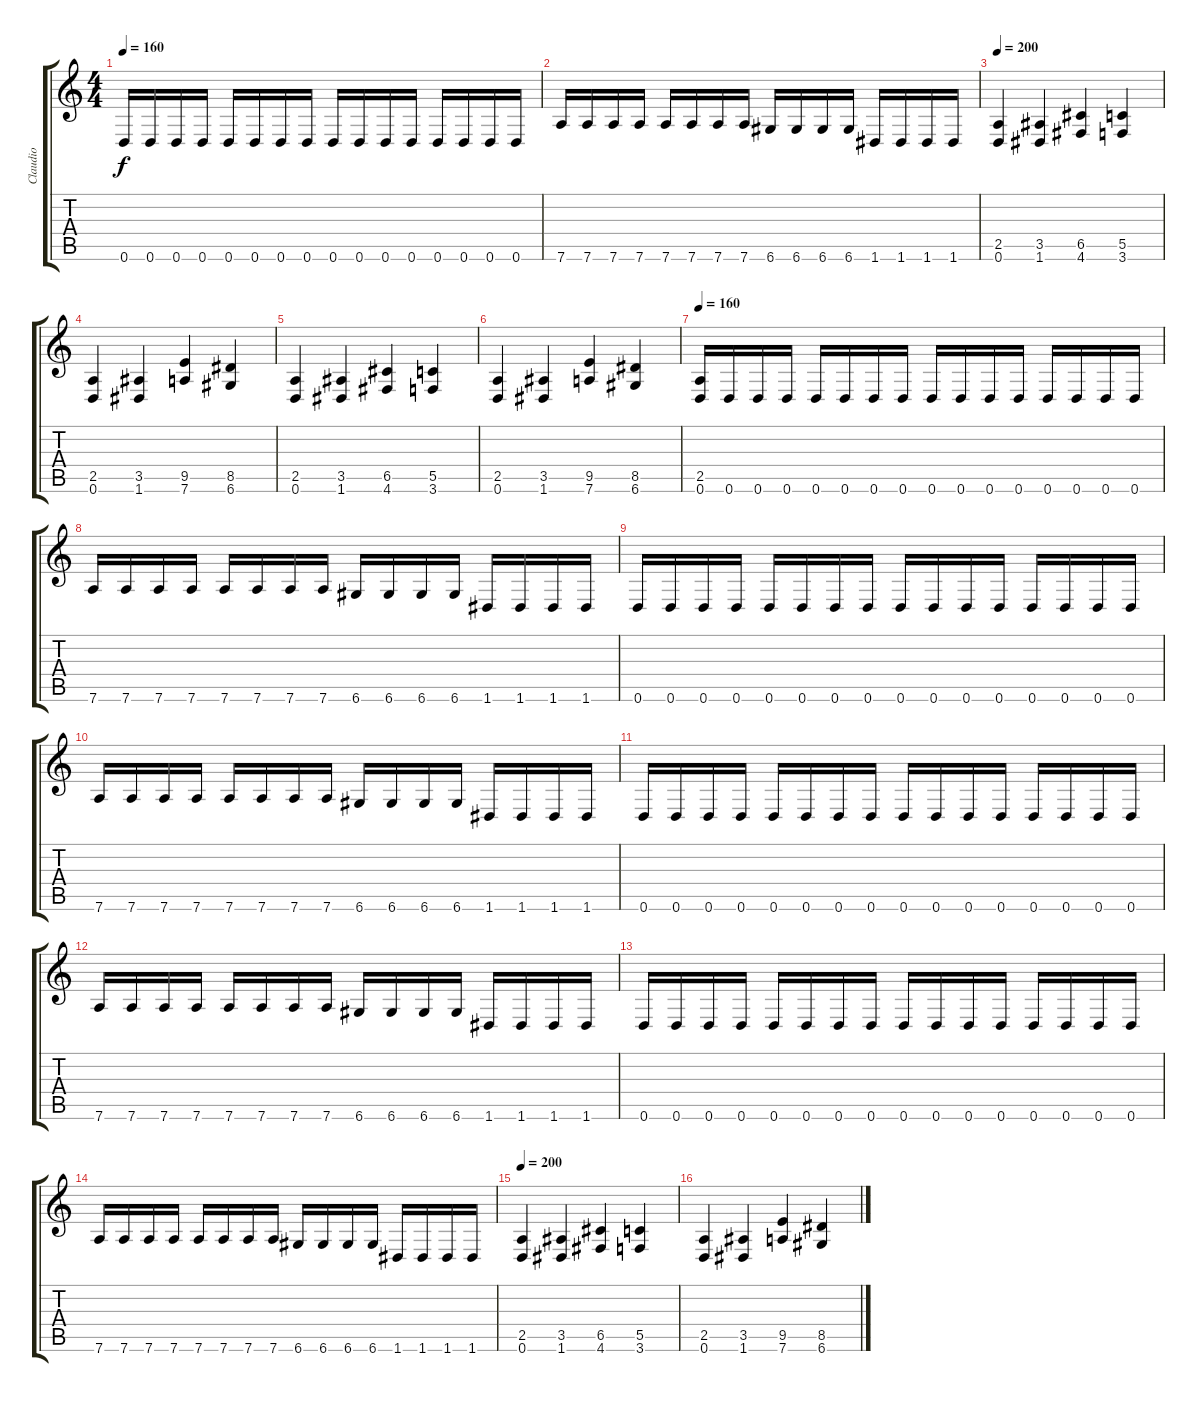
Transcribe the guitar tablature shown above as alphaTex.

\track ("Claudio" "Claudio") {instrument distortionguitar}
\staff {score tabs}
\tuning (D4 A3 F3 C3 G2 D2) {hide}
\ts (4 4)
\tempo 160
\clef g2
\ks c
0.6.16{dy f} 0.6.16 0.6.16 0.6.16 0.6.16 0.6.16 0.6.16 0.6.16 0.6.16 0.6.16 0.6.16 0.6.16 0.6.16 0.6.16 0.6.16 0.6.16 |
7.6.16 7.6.16 7.6.16 7.6.16 7.6.16 7.6.16 7.6.16 7.6.16 6.6.16 6.6.16 6.6.16 6.6.16 1.6.16 1.6.16 1.6.16 1.6.16 |
\tempo 200
(2.5 0.6).4 (3.5 1.6).4 (6.5 4.6).4 (5.5 3.6).4 |
(2.5 0.6).4 (3.5 1.6).4 (9.5 7.6).4 (8.5 6.6).4 |
(2.5 0.6).4 (3.5 1.6).4 (6.5 4.6).4 (5.5 3.6).4 |
(2.5 0.6).4 (3.5 1.6).4 (9.5 7.6).4 (8.5 6.6).4 |
\tempo 160
(2.5 0.6).16 0.6.16 0.6.16 0.6.16 0.6.16 0.6.16 0.6.16 0.6.16 0.6.16 0.6.16 0.6.16 0.6.16 0.6.16 0.6.16 0.6.16 0.6.16 |
7.6.16 7.6.16 7.6.16 7.6.16 7.6.16 7.6.16 7.6.16 7.6.16 6.6.16 6.6.16 6.6.16 6.6.16 1.6.16 1.6.16 1.6.16 1.6.16 |
0.6.16 0.6.16 0.6.16 0.6.16 0.6.16 0.6.16 0.6.16 0.6.16 0.6.16 0.6.16 0.6.16 0.6.16 0.6.16 0.6.16 0.6.16 0.6.16 |
7.6.16 7.6.16 7.6.16 7.6.16 7.6.16 7.6.16 7.6.16 7.6.16 6.6.16 6.6.16 6.6.16 6.6.16 1.6.16 1.6.16 1.6.16 1.6.16 |
0.6.16 0.6.16 0.6.16 0.6.16 0.6.16 0.6.16 0.6.16 0.6.16 0.6.16 0.6.16 0.6.16 0.6.16 0.6.16 0.6.16 0.6.16 0.6.16 |
7.6.16 7.6.16 7.6.16 7.6.16 7.6.16 7.6.16 7.6.16 7.6.16 6.6.16 6.6.16 6.6.16 6.6.16 1.6.16 1.6.16 1.6.16 1.6.16 |
0.6.16 0.6.16 0.6.16 0.6.16 0.6.16 0.6.16 0.6.16 0.6.16 0.6.16 0.6.16 0.6.16 0.6.16 0.6.16 0.6.16 0.6.16 0.6.16 |
7.6.16 7.6.16 7.6.16 7.6.16 7.6.16 7.6.16 7.6.16 7.6.16 6.6.16 6.6.16 6.6.16 6.6.16 1.6.16 1.6.16 1.6.16 1.6.16 |
\tempo 200
(2.5 0.6).4 (3.5 1.6).4 (6.5 4.6).4 (5.5 3.6).4 |
(2.5 0.6).4 (3.5 1.6).4 (9.5 7.6).4 (8.5 6.6).4
